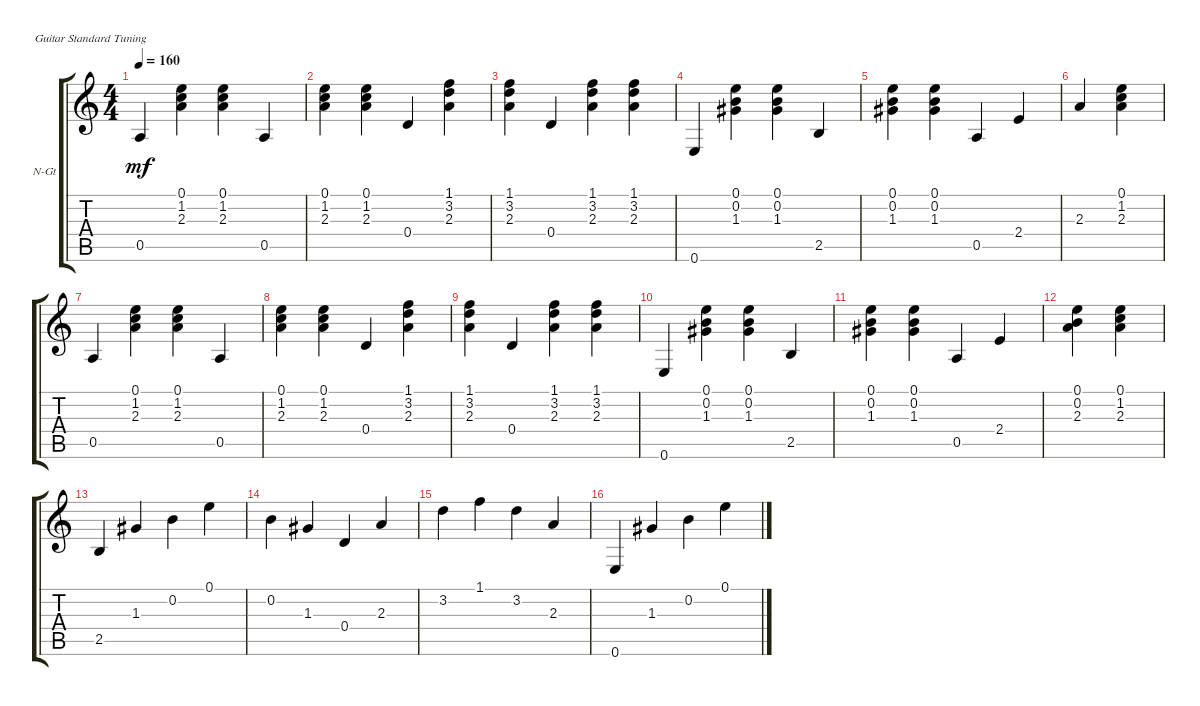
\defaultSystemsLayout 4
\bracketExtendMode groupsimilarinstruments
\firstSystemTrackNameOrientation horizontal
\otherSystemsTrackNameOrientation horizontal
\track ("Nylon Guitar" "N-Gt") {instrument acousticguitarsteel}
\staff {score tabs}
\tuning (E4 B3 G3 D3 A2 E2)
\ts (4 4)
\tempo 160
\clef g2
\ks c
0.5.4{dy mf instrument acousticguitarsteel} (1.2 2.3 0.1).4 (1.2 2.3 0.1).4 0.5.4 |
(1.2 2.3 0.1).4 (1.2 2.3 0.1).4 0.4.4 (1.1 3.2 2.3).4 |
(1.1 3.2 2.3).4 0.4.4 (1.1 3.2 2.3).4 (1.1 3.2 2.3).4 |
0.6.4 (1.3 0.1 0.2).4 (1.3 0.1 0.2).4 2.5.4 |
(1.3 0.1 0.2).4 (1.3 0.1 0.2).4 0.5.4 2.4.4 |
2.3.4 (0.1 1.2 2.3).4 |
0.5.4 (1.2 2.3 0.1).4 (1.2 2.3 0.1).4 0.5.4 |
(1.2 2.3 0.1).4 (1.2 2.3 0.1).4 0.4.4 (1.1 3.2 2.3).4 |
(1.1 3.2 2.3).4 0.4.4 (1.1 3.2 2.3).4 (1.1 3.2 2.3).4 |
0.6.4 (1.3 0.1 0.2).4 (1.3 0.1 0.2).4 2.5.4 |
(1.3 0.1 0.2).4 (1.3 0.1 0.2).4 0.5.4 2.4.4 |
(2.3 0.2 0.1).4 (0.1 1.2 2.3).4 |
2.5.4 1.3.4 0.2.4 0.1.4 |
0.2.4 1.3.4 0.4.4 2.3.4 |
3.2.4 1.1.4 3.2.4 2.3.4 |
0.6.4 1.3.4 0.2.4 0.1.4
